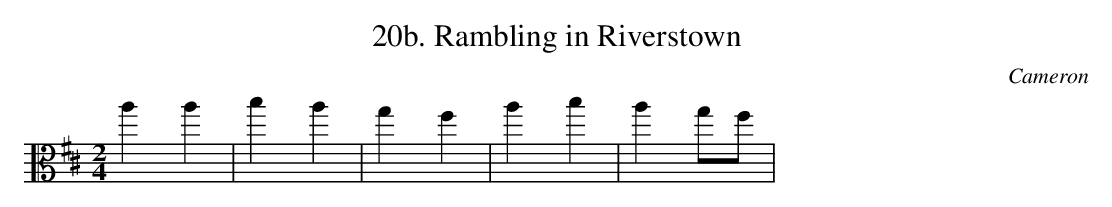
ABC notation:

X:1
T:20b. Rambling in Riverstown
C:Cameron
M:2/4
L:1/4
K:D clef=alto
aa|ba|gf|ab|ag/2f/2|
